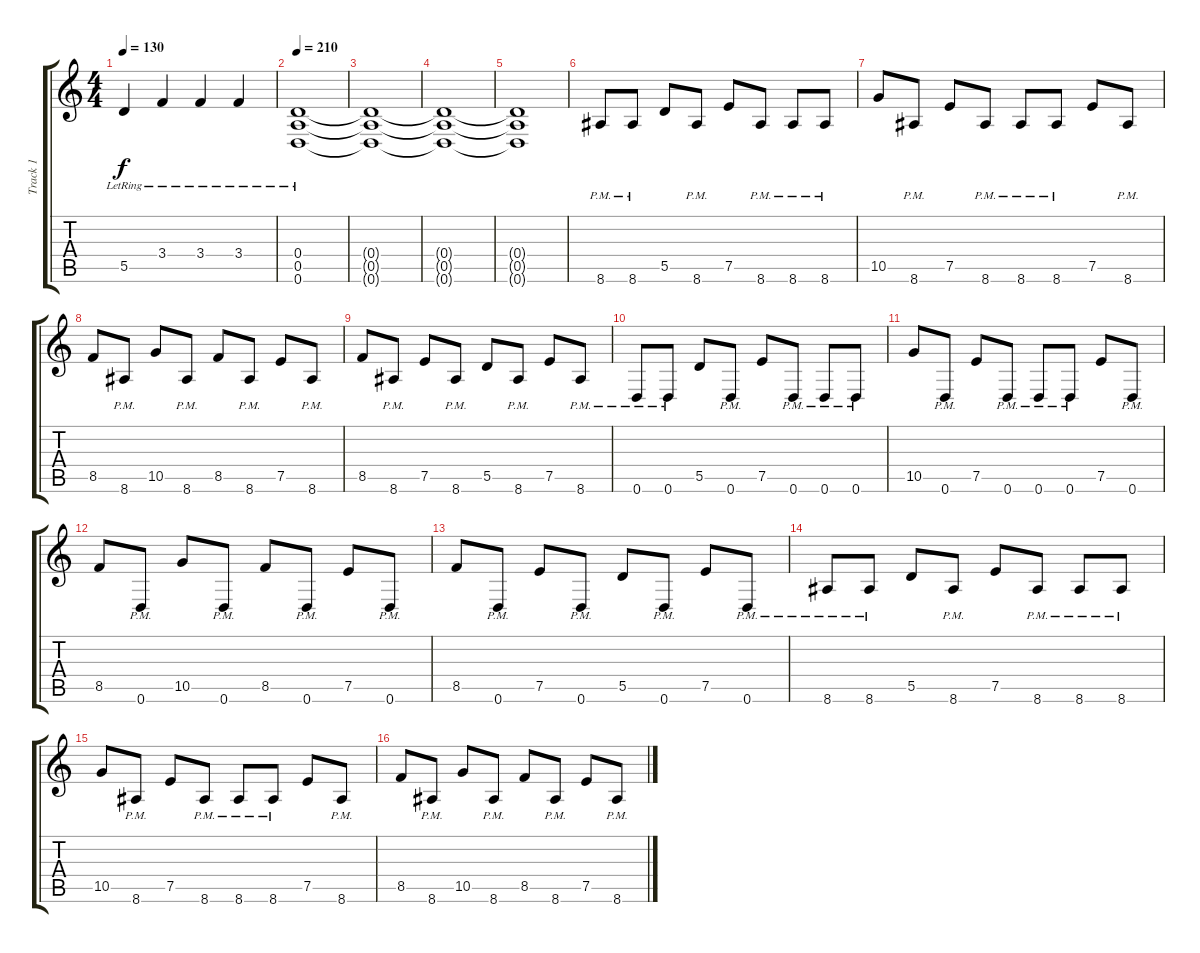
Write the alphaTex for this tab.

\track ("Track 1" "Track 1") {instrument distortionguitar}
\staff {score tabs}
\tuning (E4 B3 G3 D3 A2 D2) {hide}
\ts (4 4)
\tempo 130
\clef g2
\ks c
5.5{lr}.4{dy f} 3.4{lr}.4 3.4{lr}.4 3.4{lr}.4 |
\tempo 210
(0.4{lr} 0.5{lr} 0.6{lr}).1 |
(0.4{t} 0.5{t} 0.6{t}).1 |
(0.4{t} 0.5{t} 0.6{t}).1 |
(0.4{t} 0.5{t} 0.6{t}).1 |
8.6{pm}.8{instrument distortionguitar} 8.6{pm}.8 5.5.8 8.6{pm}.8 7.5.8 8.6{pm}.8 8.6{pm}.8 8.6{pm}.8 |
10.5.8 8.6{pm}.8 7.5.8 8.6{pm}.8 8.6{pm}.8 8.6{pm}.8 7.5.8 8.6{pm}.8 |
8.5.8 8.6{pm}.8 10.5.8 8.6{pm}.8 8.5.8 8.6{pm}.8 7.5.8 8.6{pm}.8 |
8.5.8 8.6{pm}.8 7.5.8 8.6{pm}.8 5.5.8 8.6{pm}.8 7.5.8 8.6{pm}.8 |
0.6{pm}.8{instrument distortionguitar} 0.6{pm}.8 5.5.8 0.6{pm}.8 7.5.8 0.6{pm}.8 0.6{pm}.8 0.6{pm}.8 |
10.5.8 0.6{pm}.8 7.5.8 0.6{pm}.8 0.6{pm}.8 0.6{pm}.8 7.5.8 0.6{pm}.8 |
8.5.8 0.6{pm}.8 10.5.8 0.6{pm}.8 8.5.8 0.6{pm}.8 7.5.8 0.6{pm}.8 |
8.5.8 0.6{pm}.8 7.5.8 0.6{pm}.8 5.5.8 0.6{pm}.8 7.5.8 0.6{pm}.8 |
8.6{pm}.8 8.6{pm}.8 5.5.8 8.6{pm}.8 7.5.8 8.6{pm}.8 8.6{pm}.8 8.6{pm}.8 |
10.5.8 8.6{pm}.8 7.5.8 8.6{pm}.8 8.6{pm}.8 8.6{pm}.8 7.5.8 8.6{pm}.8 |
8.5.8 8.6{pm}.8 10.5.8 8.6{pm}.8 8.5.8 8.6{pm}.8 7.5.8 8.6{pm}.8
